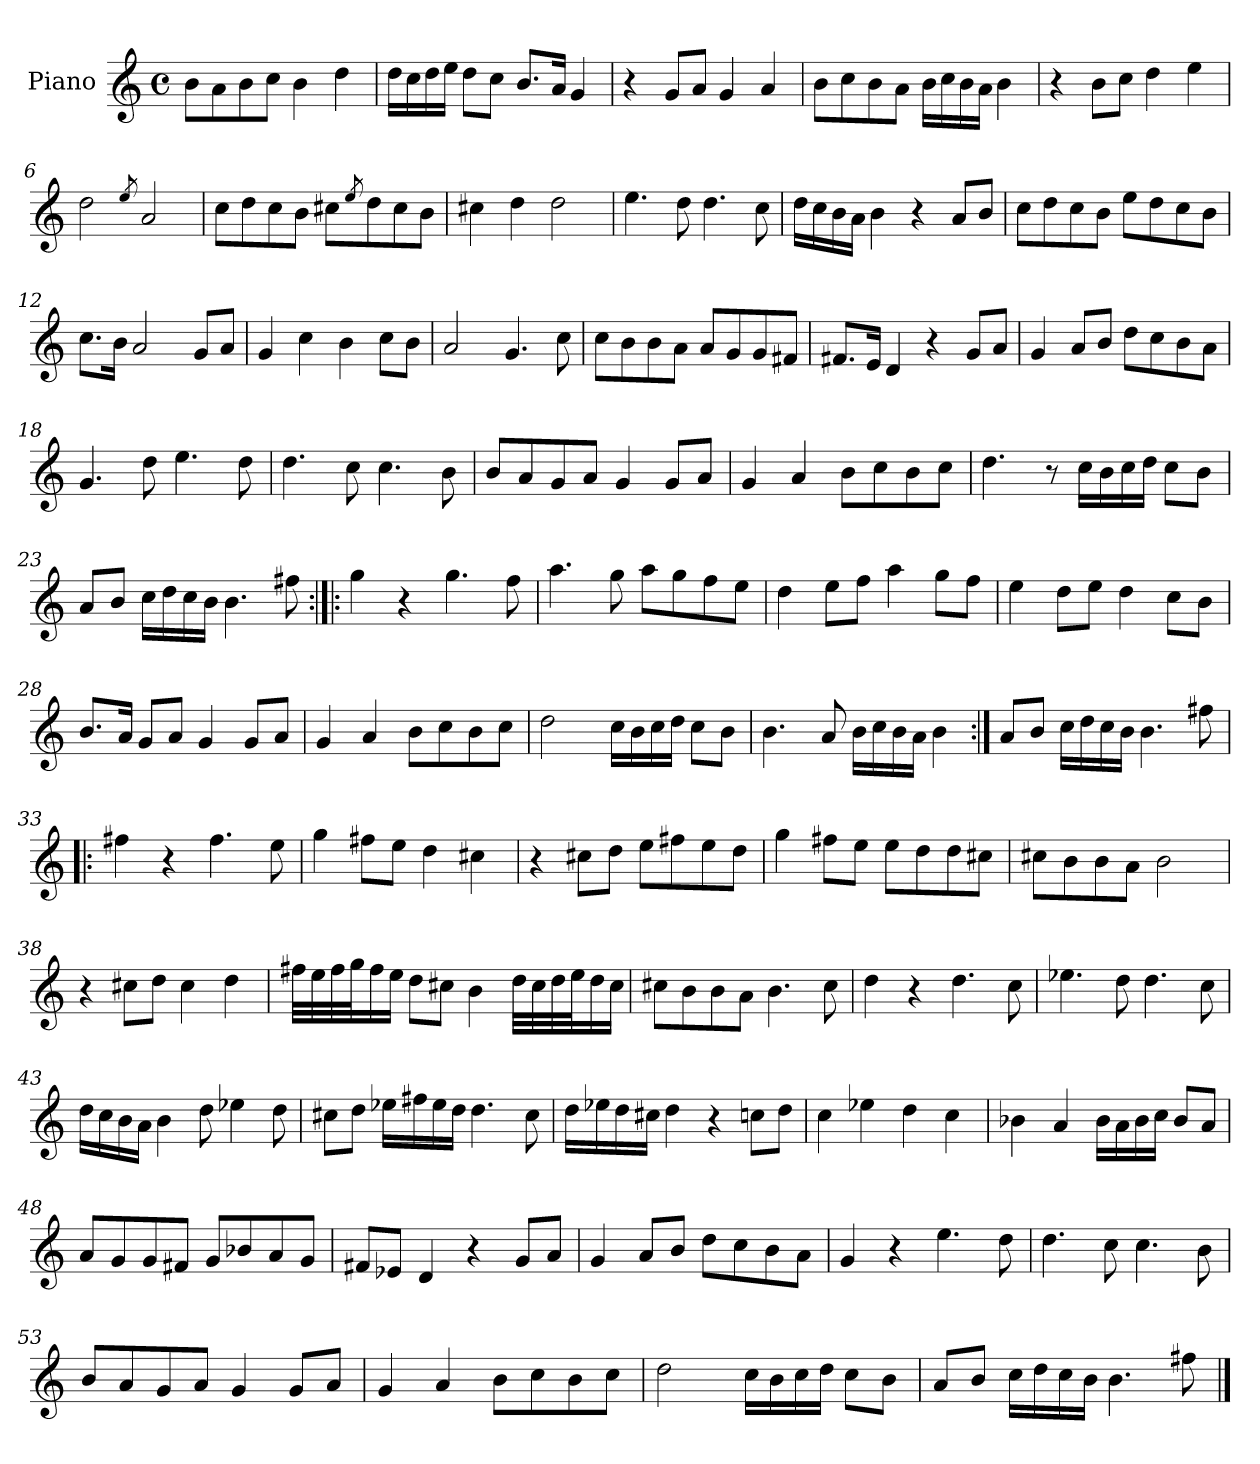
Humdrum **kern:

**kern
*part1
*staff1
*I"Piano
*I'Pno.
*clefG2
*k[]
*M4/4
*met(c)
=1
8b\L
8a\
8b\
8cc\J
4b\
4dd\
=2
16dd\LL
16cc\
16dd\
16ee\JJ
8dd\L
8cc\J
8.b/L
16a/Jk
4g/
=3
4r
8g/L
8a/J
4g/
4a/
=4
8b\L
8cc\
8b\
8a\J
16b\LL
16cc\
16b\
16a\JJ
4b\
=5
4r
8b\L
8cc\J
4dd\
4ee\
!!LO:LB:g=z
=6
2dd\
8qee/
2a/
=7
8cc\L
8dd\
8cc\
8b\J
8cc#X\L
8qee/
8dd\
8cc#\
8b\J
=8
4cc#X\
4dd\
2dd\
=9
4.ee\
8dd\
4.dd\
8cc\
=10
16dd\LL
16cc\
16b\
16a\JJ
4b\
4r
8a/L
8b/J
=11
8cc\L
8dd\
8cc\
8b\J
8ee\L
8dd\
8cc\
8b\J
!!LO:LB:g=z
=12
8.cc\L
16b\Jk
2a/
8g/L
8a/J
=13
4g/
4cc\
4b\
8cc\L
8b\J
=14
2a/
4.g/
8cc\
=15
8cc\L
8b\
8b\
8a\J
8a/L
8g/
8g/
8f#X/J
=16
8.f#X/L
16e/Jk
4d/
4r
8g/L
8a/J
=17
4g/
8a/L
8b/J
8dd\L
8cc\
8b\
8a\J
!!LO:LB:g=z
=18
4.g/
8dd\
4.ee\
8dd\
=19
4.dd\
8cc\
4.cc\
8b\
=20
8b/L
8a/
8g/
8a/J
4g/
8g/L
8a/J
=21
4g/
4a/
8b\L
8cc\
8b\
8cc\J
=22
4.dd\
8r
16cc\LL
16b\
16cc\
16dd\JJ
8cc\L
8b\J
=23
8a/L
8b/J
16cc\LL
16dd\
16cc\
16b\JJ
4.b\
8ff#X\
!!LO:LB:g=z
=24:|!|:
4gg\
4r
4.gg\
8ff\
=25
4.aa\
8gg\
8aa\L
8gg\
8ff\
8ee\J
=26
4dd\
8ee\L
8ff\J
4aa\
8gg\L
8ff\J
=27
4ee\
8dd\L
8ee\J
4dd\
8cc\L
8b\J
=28
8.b/L
16a/Jk
8g/L
8a/J
4g/
8g/L
8a/J
=29
4g/
4a/
8b\L
8cc\
8b\
8cc\J
!!LO:LB:g=z
=30
2dd\
16cc\LL
16b\
16cc\
16dd\JJ
8cc\L
8b\J
=31
4.b\
8a/
16b\LL
16cc\
16b\
16a\JJ
4b\
=32:|!
8a/L
8b/J
16cc\LL
16dd\
16cc\
16b\JJ
4.b\
8ff#X\
=33!|:
4ff#X\
4r
4.ff#\
8ee\
=34
4gg\
8ff#X\L
8ee\J
4dd\
4cc#X\
!!LO:LB:g=z
=35
4r
8cc#X\L
8dd\J
8ee\L
8ff#X\
8ee\
8dd\J
=36
4gg\
8ff#X\L
8ee\J
8ee\L
8dd\
8dd\
8cc#X\J
=37
8cc#X\L
8b\
8b\
8a\J
2b\
=38
4r
8cc#X\L
8dd\J
4cc#\
4dd\
!!LO:LB:g=z
=39
32ff#X\LLL
32ee\
32ff#\
32gg\J
16ff#\
16ee\JJ
8dd\L
8cc#X\J
4b\
32dd\LLL
32cc#\
32dd\
32ee\J
16dd\
16cc#\JJ
=40
8cc#X\L
8b\
8b\
8a\J
4.b\
8cc#\
=41
4dd\
4r
4.dd\
8cc\
=42
4.ee-X\
8dd\
4.dd\
8cc\
=43
16dd\LL
16cc\
16b\
16a\JJ
4b\
8dd\
4ee-X\
8dd\
!!LO:LB:g=z
=44
8cc#X\L
8dd\J
16ee-X\LL
16ff#X\
16ee-\
16dd\JJ
4.dd\
8cc#\
=45
16dd\LL
16ee-X\
16dd\
16cc#X\JJ
4dd\
4r
8ccn\L
8dd\J
=46
4cc\
4ee-X\
4dd\
4cc\
=47
4b-X\
4a/
16b-\LL
16a\
16b-\
16cc\JJ
8b-/L
8a/J
=48
8a/L
8g/
8g/
8f#X/J
8g/L
8b-X/
8a/
8g/J
!!LO:LB:g=z
=49
8f#X/L
8e-X/J
4d/
4r
8g/L
8a/J
=50
4g/
8a/L
8b/J
8dd\L
8cc\
8b\
8a\J
=51
4g/
4r
4.ee\
8dd\
=52
4.dd\
8cc\
4.cc\
8b\
=53
8b/L
8a/
8g/
8a/J
4g/
8g/L
8a/J
=54
4g/
4a/
8b\L
8cc\
8b\
8cc\J
!!LO:PB:g=z
=55
2dd\
16cc\LL
16b\
16cc\
16dd\JJ
8cc\L
8b\J
=56
8a/L
8b/J
16cc\LL
16dd\
16cc\
16b\JJ
4.b\
8ff#X\
==
*-
